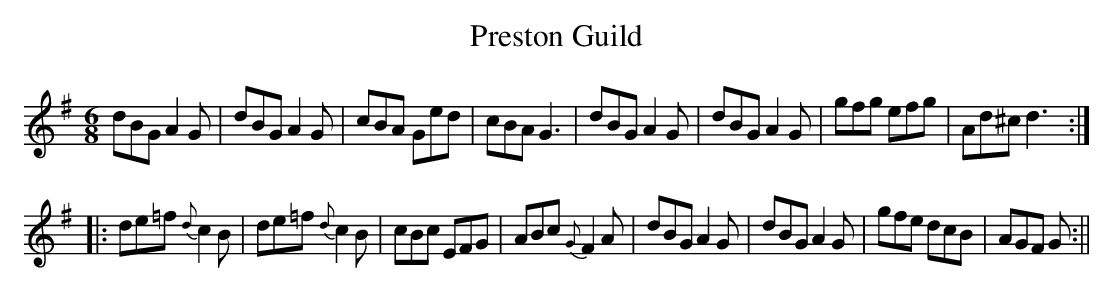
X:1
T:Preston Guild
M:6/8
L:1/8
K:G
dBG A2G | dBG A2G | cBA Ged | cBA G3 | dBG A2G | dBG A2G | gfg efg | Ad^c d3 :|
|: de=f {d}c2B | de=f {d}c2B | cBc EFG | ABc {G}F2A | dBG A2G | dBG A2G | gfe dcB | AGF G :||
